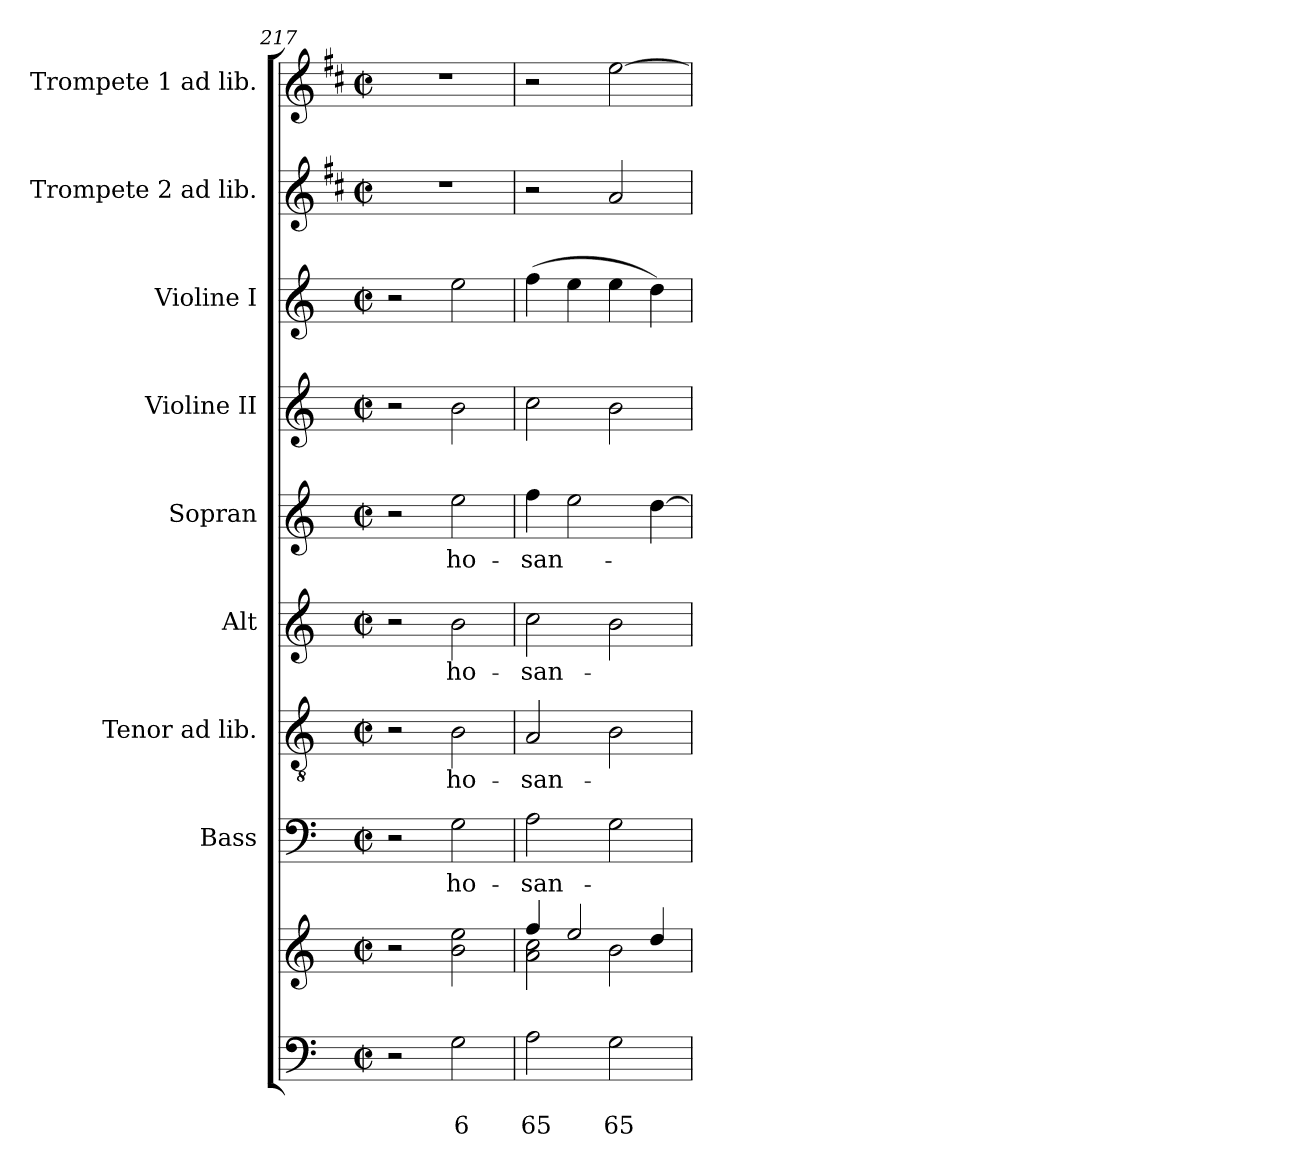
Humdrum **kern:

**kern	**text	**text	**kern	**kern	**text	**kern	**text	**kern	**text	**kern	**text	**kern	**kern	**kern	**kern
*part9	*part9	*part9	*part9	*part8	*part8	*part7	*part7	*part6	*part6	*part5	*part5	*part4	*part3	*part2	*part1
*staff10	*staff10	*staff10	*staff9	*staff8	*staff8	*staff7	*staff7	*staff6	*staff6	*staff5	*staff5	*staff4	*staff3	*staff2	*staff1
*	*	*	*	*I"Bass	*	*I"Tenor ad lib.	*	*I"Alt	*	*I"Sopran	*	*I"Violine II	*I"Violine I	*I"Trompete 2 ad lib.	*I"Trompete 1 ad lib.
*	*	*	*	*I'B.	*	*I'T.	*	*I'A.	*	*I'S.	*	*I'Vl. II	*I'Vl. I	*I'Trp. 2	*I'Trp. 1
*clefF4	*	*	*clefG2	*clefF4	*	*clefGv2	*	*clefG2	*	*clefG2	*	*clefG2	*clefG2	*clefG2	*clefG2
*	*	*	*	*	*	*	*	*	*	*	*	*	*	*ITrd1c2	*ITrd1c2
*k[]	*	*	*k[]	*k[]	*	*k[]	*	*k[]	*	*k[]	*	*k[]	*k[]	*k[]	*k[]
*C:	*	*	*C:	*C:	*	*C:	*	*C:	*	*C:	*	*C:	*C:	*C:	*C:
*M2/2	*	*	*M2/2	*M2/2	*	*M2/2	*	*M2/2	*	*M2/2	*	*M2/2	*M2/2	*M2/2	*M2/2
*met(c|)	*	*	*met(c|)	*met(c|)	*	*met(c|)	*	*met(c|)	*	*met(c|)	*	*met(c|)	*met(c|)	*met(c|)	*met(c|)
=217	=217	=217	=217	=217	=217	=217	=217	=217	=217	=217	=217	=217	=217	=217	=217
2r	.	.	2r	2r	.	2r	.	2r	.	2r	.	2r	2r	1r	1r
!	!	!LO:LY:b	!	!	!LO:LY:b	!	!LO:LY:b	!	!LO:LY:b	!	!LO:LY:b	!	!	!	!
2G\	.	6	2b\ 2ee\	2G\	ho-	2B\	ho-	2b\	ho-	2ee\	ho-	2b\	2ee\	.	.
=218	=218	=218	=218	=218	=218	=218	=218	=218	=218	=218	=218	=218	=218	=218	=218
!	!	!LO:LY:b	!	!	!LO:LY:b	!	!LO:LY:b	!	!LO:LY:b	!	!LO:LY:b	!	!	!	!
*	*	*	*^	*	*	*	*	*	*	*	*	*	*	*	*
2A\	.	65	4ff/	2a\ 2cc\	2A\	-san-	2A/	-san-	2cc\	-san-	4ff\	-san-	2cc\	(>4ff\	2r	2r
.	.	.	2ee/	.	.	.	.	.	.	.	2ee\	.	.	4ee\	.	.
!	!	!LO:LY:b	!	!	!	!	!	!	!	!	!	!	!	!	!	!
2G\	.	65	.	2b\	2G\	.	2B\	.	2b\	.	.	.	2b\	4ee\	2g/	[2dd\
.	.	.	4dd/	.	.	.	.	.	.	.	[4dd\	.	.	4dd\)	.	.
*	*	*	*v	*v	*	*	*	*	*	*	*	*	*	*	*	*
=	=	=	=	=	=	=	=	=	=	=	=	=	=	=	=
*-	*-	*-	*-	*-	*-	*-	*-	*-	*-	*-	*-	*-	*-	*-	*-
